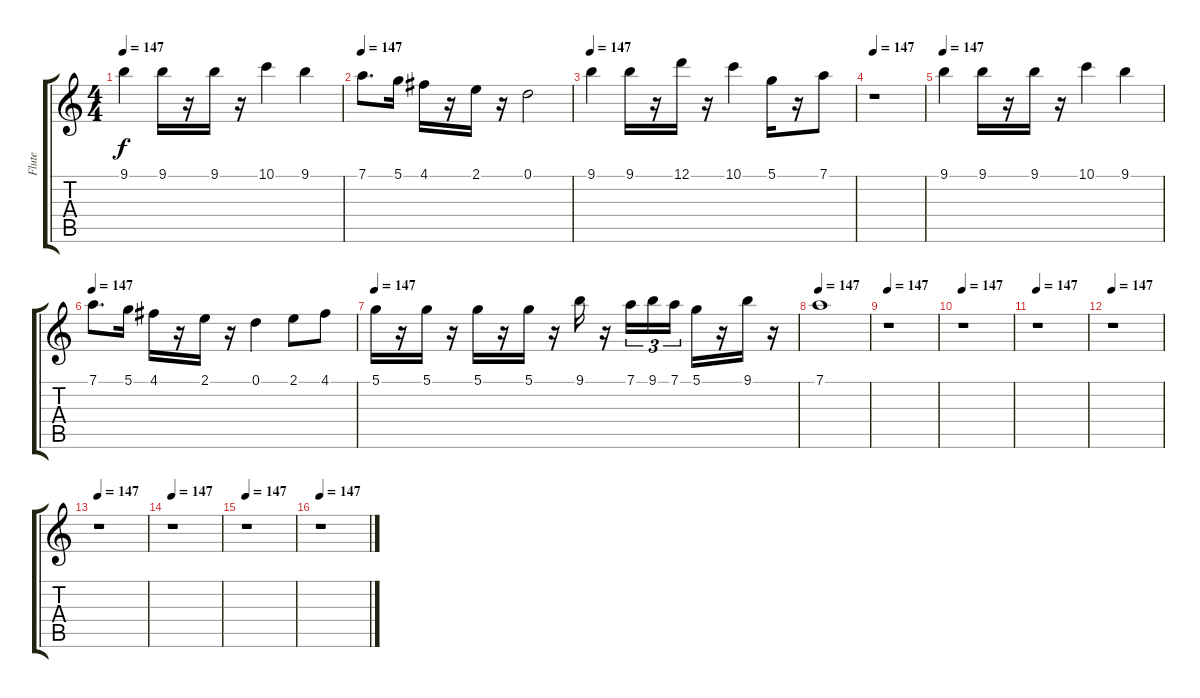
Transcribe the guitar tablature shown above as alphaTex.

\track ("Flute" "Flute") {instrument flute}
\staff {score tabs}
\tuning (D5 D5 D5 D5 D5 D5) {hide}
\ts (4 4)
\tempo 147
\clef g2
\ks c
9.1.4{dy f} 9.1.16 r.16 9.1.16 r.16 10.1.4 9.1.4 |
\tempo 147
7.1.8{d} 5.1.16 4.1.16 r.16 2.1.16 r.16 0.1.2 |
\tempo 147
9.1.4 9.1.16 r.16 12.1.16 r.16 10.1.4 5.1.16 r.16 7.1.8 |
\tempo 147
r.1 |
\tempo 147
9.1.4 9.1.16 r.16 9.1.16 r.16 10.1.4 9.1.4 |
\tempo 147
7.1.8{d} 5.1.16 4.1.16 r.16 2.1.16 r.16 0.1.4 2.1.8 4.1.8 |
\tempo 147
5.1.16 r.16 5.1.16 r.16 5.1.16 r.16 5.1.16 r.16 9.1.16 r.16 7.1.16{tu (3 2)} 9.1.16{tu (3 2)} 7.1.16{tu (3 2)} 5.1.16 r.16 9.1.16 r.16 |
\tempo 147
7.1.1 |
\tempo 147
r.1 |
\tempo 147
r.1 |
\tempo 147
r.1 |
\tempo 147
r.1 |
\tempo 147
r.1 |
\tempo 147
r.1 |
\tempo 147
r.1 |
\tempo 147
r.1
